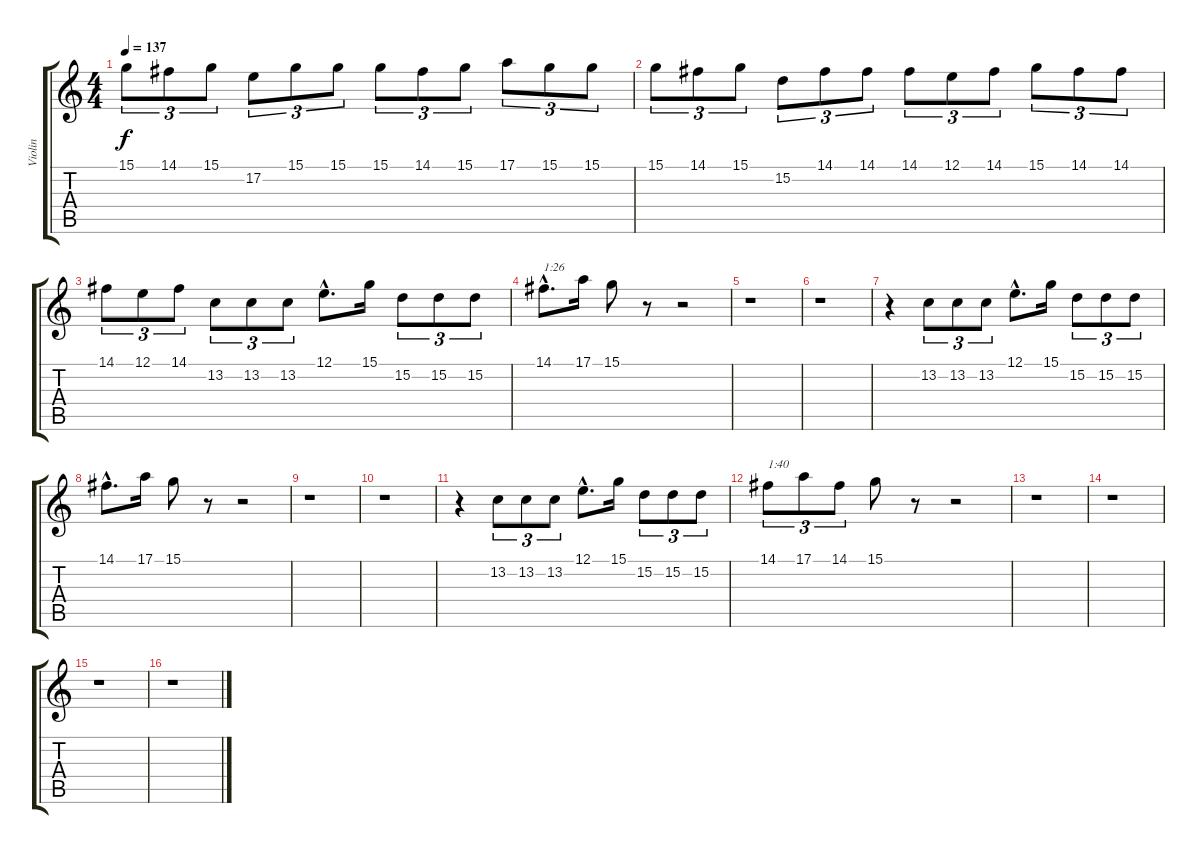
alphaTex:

\track ("Violin" "Violin") {instrument violin}
\staff {score tabs}
\tuning (E4 B3 G3 D3 A2 E2) {hide}
\ts (4 4)
\tempo 137
\clef g2
\ks c
15.1.8{tu (3 2) dy f} 14.1.8{tu (3 2)} 15.1.8{tu (3 2)} 17.2.8{tu (3 2)} 15.1.8{tu (3 2)} 15.1.8{tu (3 2)} 15.1.8{tu (3 2)} 14.1.8{tu (3 2)} 15.1.8{tu (3 2)} 17.1.8{tu (3 2)} 15.1.8{tu (3 2)} 15.1.8{tu (3 2)} |
15.1.8{tu (3 2)} 14.1.8{tu (3 2)} 15.1.8{tu (3 2)} 15.2.8{tu (3 2)} 14.1.8{tu (3 2)} 14.1.8{tu (3 2)} 14.1.8{tu (3 2)} 12.1.8{tu (3 2)} 14.1.8{tu (3 2)} 15.1.8{tu (3 2)} 14.1.8{tu (3 2)} 14.1.8{tu (3 2)} |
14.1.8{tu (3 2)} 12.1.8{tu (3 2)} 14.1.8{tu (3 2)} 13.2.8{tu (3 2)} 13.2.8{tu (3 2)} 13.2.8{tu (3 2)} 12.1{hac}.8{d} 15.1.16 15.2.8{tu (3 2)} 15.2.8{tu (3 2)} 15.2.8{tu (3 2)} |
14.1{hac}.8{d txt "1:26"} 17.1.16 15.1.8 r.8 r.2 |
r.1 |
r.1 |
r.4 13.2.8{tu (3 2)} 13.2.8{tu (3 2)} 13.2.8{tu (3 2)} 12.1{hac}.8{d} 15.1.16 15.2.8{tu (3 2)} 15.2.8{tu (3 2)} 15.2.8{tu (3 2)} |
14.1{hac}.8{d} 17.1.16 15.1.8 r.8 r.2 |
r.1 |
r.1 |
r.4 13.2.8{tu (3 2)} 13.2.8{tu (3 2)} 13.2.8{tu (3 2)} 12.1{hac}.8{d} 15.1.16 15.2.8{tu (3 2)} 15.2.8{tu (3 2)} 15.2.8{tu (3 2)} |
14.1.8{tu (3 2) txt "1:40"} 17.1.8{tu (3 2)} 14.1.8{tu (3 2)} 15.1.8 r.8 r.2 |
r.1 |
r.1 |
r.1 |
r.1
